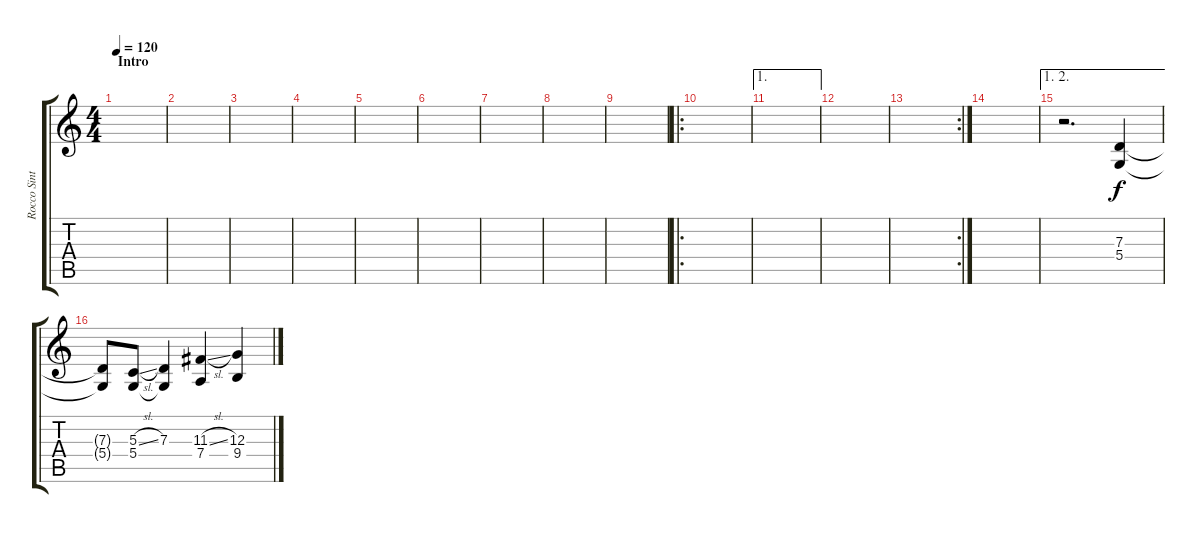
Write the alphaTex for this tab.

\track ("Rocco Sinth." "Rocco Sint") {instrument lead2sawtooth}
\staff {score tabs}
\tuning (E4 B3 G3 D3 A2 E2) {hide}
\ts (4 4)
\section ("" "Intro")
\tempo 120
\clef g2
\ks c
|
|
|
|
|
|
|
|
|
\ro
|
\ae 1
|
|
\rc 2
|
|
\ae (1 2)
r.2{d} (7.3 5.4).4 |
(7.3{t} 5.4{t}).8 (5.3{sl} 5.4).8 (7.3 5.4{t}).4 (11.3{sl} 7.4).4 (12.3 9.4).4
